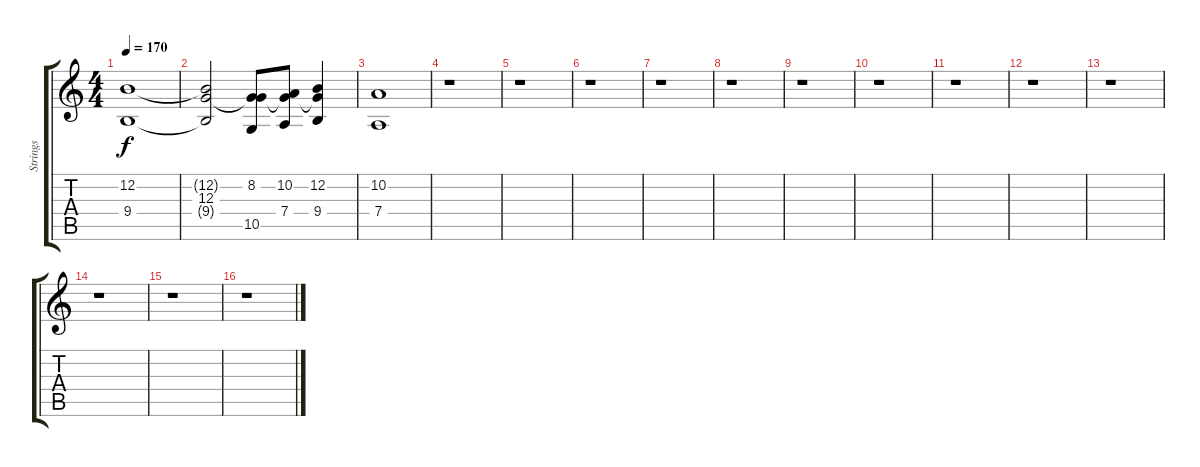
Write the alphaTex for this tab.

\track ("Strings" "Strings") {instrument stringensemble1}
\staff {score tabs}
\tuning (E4 B3 G3 D3 A2 E2) {hide}
\ts (4 4)
\tempo 170
\clef g2
\ks c
(12.2 9.4).1{dy f} |
(12.2{t} 12.3 9.4{t}).2 (8.2 12.3{t} 10.5).8 (10.2 12.3{t} 7.4).8 (12.2 12.3{t} 9.4).4 |
(10.2 7.4).1 |
r.1 |
r.1 |
r.1 |
r.1 |
r.1 |
r.1 |
r.1 |
r.1 |
r.1 |
r.1 |
r.1 |
r.1 |
r.1
